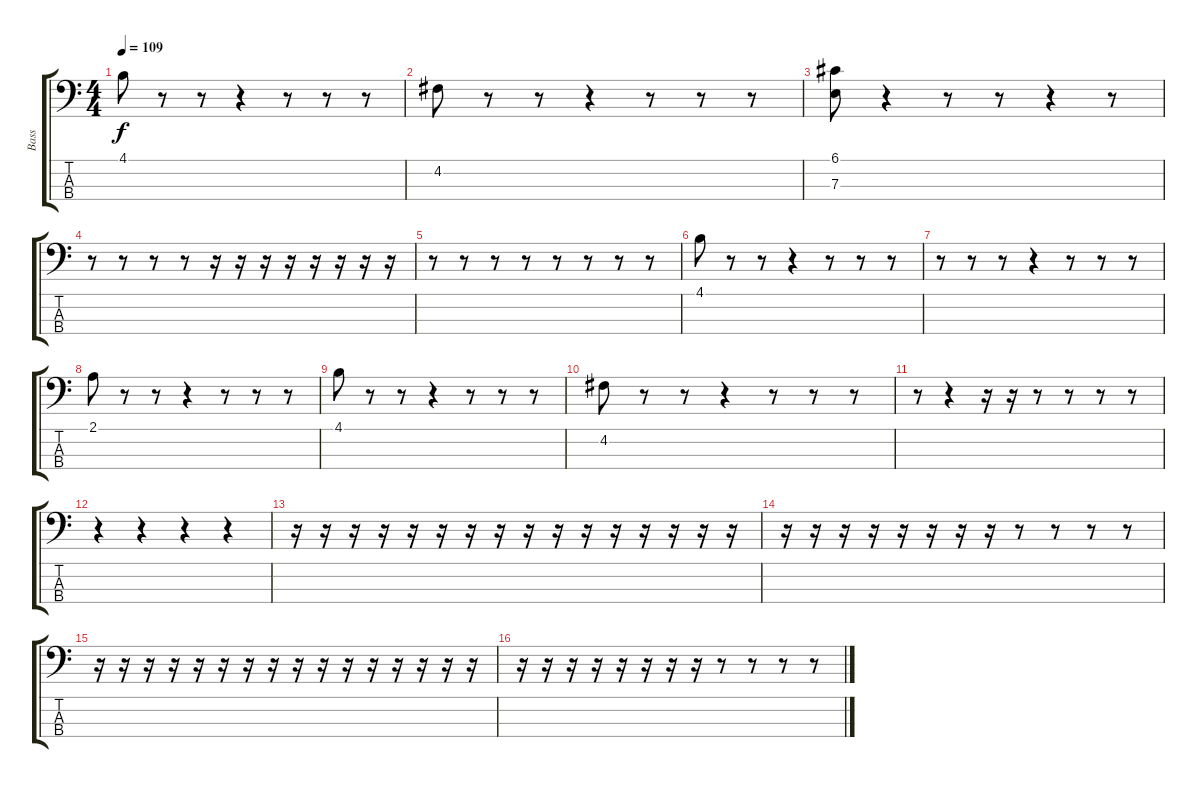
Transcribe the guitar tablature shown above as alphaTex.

\track ("Bass" "Bass") {instrument electricbasspick}
\staff {score tabs}
\tuning (G2 D2 A1 E1) {hide}
\ts (4 4)
\tempo 109
\clef f4
\ks c
4.1.8{dy f} r.8 r.8 r.4 r.8 r.8 r.8 |
4.2.8 r.8 r.8 r.4 r.8 r.8 r.8 |
(6.1 7.3).8 r.4 r.8 r.8 r.4 r.8 |
r.8 r.8 r.8 r.8 r.16 r.16 r.16 r.16 r.16 r.16 r.16 r.16 |
r.8 r.8 r.8 r.8 r.8 r.8 r.8 r.8 |
4.1.8 r.8 r.8 r.4 r.8 r.8 r.8 |
r.8 r.8 r.8 r.4 r.8 r.8 r.8 |
2.1.8 r.8 r.8 r.4 r.8 r.8 r.8 |
4.1.8 r.8 r.8 r.4 r.8 r.8 r.8 |
4.2.8 r.8 r.8 r.4 r.8 r.8 r.8 |
r.8 r.4 r.16 r.16 r.8 r.8 r.8 r.8 |
r.4 r.4 r.4 r.4 |
r.16 r.16 r.16 r.16 r.16 r.16 r.16 r.16 r.16 r.16 r.16 r.16 r.16 r.16 r.16 r.16 |
r.16 r.16 r.16 r.16 r.16 r.16 r.16 r.16 r.8 r.8 r.8 r.8 |
r.16 r.16 r.16 r.16 r.16 r.16 r.16 r.16 r.16 r.16 r.16 r.16 r.16 r.16 r.16 r.16 |
r.16 r.16 r.16 r.16 r.16 r.16 r.16 r.16 r.8 r.8 r.8 r.8
